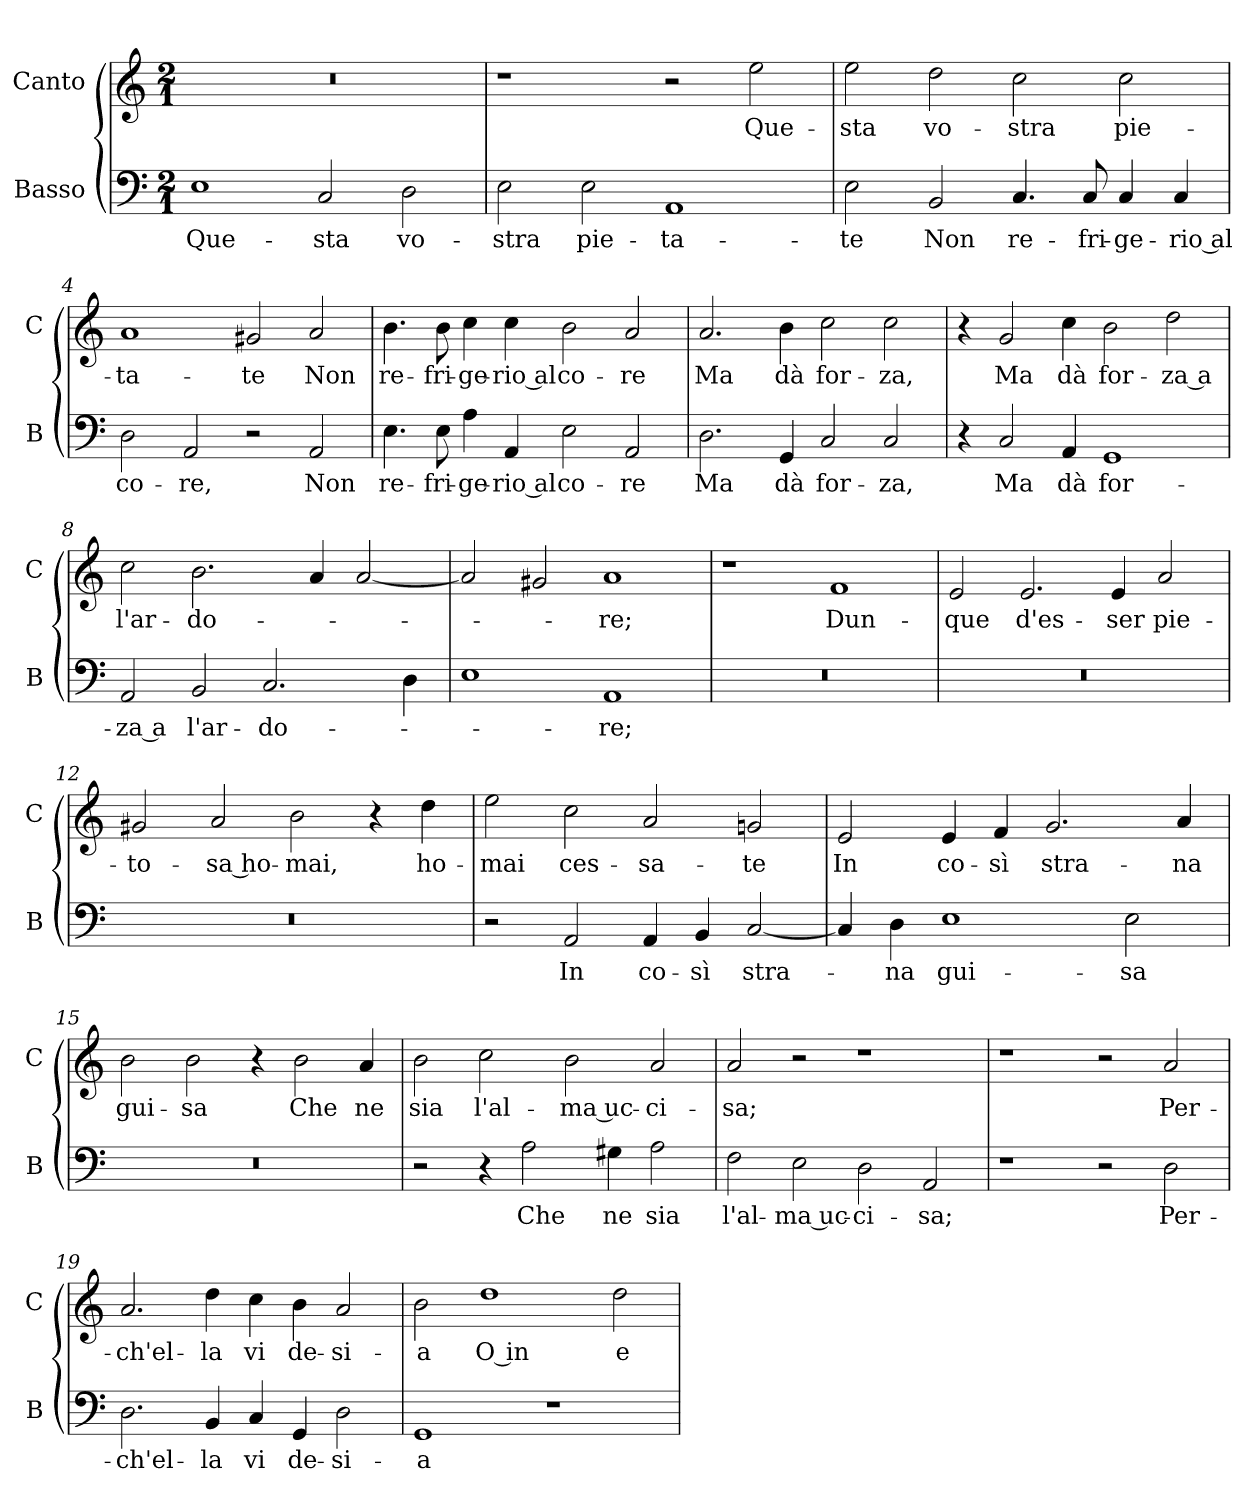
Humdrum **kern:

**kern	**text	**kern	**text
*part2	*part2	*part1	*part1
*staff2	*staff2	*staff1	*staff1
*I"Basso	*	*I"Canto	*
*I'B	*	*I'C	*
*clefF4	*	*clefG2	*
*k[]	*	*k[]	*
*C:	*	*C:	*
*M2/1	*	*M2/1	*
=1	=1	=1	=1
1E	Que-	0r	.
2C	-sta	.	.
2D	vo-	.	.
=2	=2	=2	=2
2E	-stra	1r	.
2E	pie-	.	.
1AA	-ta-	2r	.
.	.	2ee	Que-
=3	=3	=3	=3
2E	-te	2ee	-sta
2BB	Non	2dd	vo-
4.C	re-	2cc	-stra
8C	-fri-	.	.
4C	-ge-	2cc	pie-
4C	-rio al	.	.
=4	=4	=4	=4
2D	co-	1a	-ta-
2AA	-re,	.	.
2r	.	2g#X	-te
2AA	Non	2a	Non
=5	=5	=5	=5
4.E	re-	4.b	re-
8E	-fri-	8b	-fri-
4A	-ge-	4cc	-ge-
4AA	-rio al	4cc	-rio al
2E	co-	2b	co-
2AA	-re	2a	-re
=6	=6	=6	=6
2.D	Ma	2.a	Ma
4GG	dà	4b	dà
2C	for-	2cc	for-
2C	-za,	2cc	-za,
=7	=7	=7	=7
4r	.	4r	.
2C	Ma	2g	Ma
4AA	dà	4cc	dà
1GG	for-	2b	for-
.	.	2dd	-za a
=8	=8	=8	=8
2AA	-za a	2cc	l'ar-
2BB	l'ar-	2.b	-do-
2.C	-do-	.	.
.	.	4a	.
.	.	[2a	.
4D	.	.	.
=9	=9	=9	=9
1E	.	2a]	.
.	.	2g#X	.
1AA	-re;	1a	-re;
=10	=10	=10	=10
0r	.	1r	.
.	.	1f	Dun-
=11	=11	=11	=11
0r	.	2e	-que
.	.	2.e	d'es-
.	.	4e	-ser
.	.	2a	pie-
=12	=12	=12	=12
0r	.	2g#X	-to-
.	.	2a	-sa ho-
.	.	2b	-mai,
.	.	4r	.
.	.	4dd	ho-
=13	=13	=13	=13
2r	.	2ee	-mai
2AA	In	2cc	ces-
4AA	co-	2a	-sa-
4BB	-sì	.	.
[2C	stra-	2gn	-te
=14	=14	=14	=14
4C]	.	2e	In
4D	-na	.	.
1E	gui-	4e	co-
.	.	4f	-sì
.	.	2.g	stra-
2E	-sa	.	.
.	.	4a	-na
=15	=15	=15	=15
0r	.	2b	gui-
.	.	2b	-sa
.	.	4r	.
.	.	2b	Che
.	.	4a	ne
=16	=16	=16	=16
2r	.	2b	sia
4r	.	2cc	l'al-
2A	Che	.	.
.	.	2b	-ma uc-
4G#X	ne	.	.
2A	sia	2a	-ci-
=17	=17	=17	=17
2F	l'al-	2a	-sa;
2E	-ma uc-	2r	.
2D	-ci-	1r	.
2AA	-sa;	.	.
=18	=18	=18	=18
1r	.	1r	.
2r	.	2r	.
2D	Per-	2a	Per-
=19	=19	=19	=19
2.D	-ch'el-	2.a	-ch'el-
4BB	-la	4dd	-la
4C	vi	4cc	vi
4GG	de-	4b	de-
2D	-si-	2a	-si-
=20	=20	=20	=20
1GG	-a	2b	-a
.	.	1dd	O in
1r	.	.	.
.	.	2dd	e-
=	=	=	=
*-	*-	*-	*-
